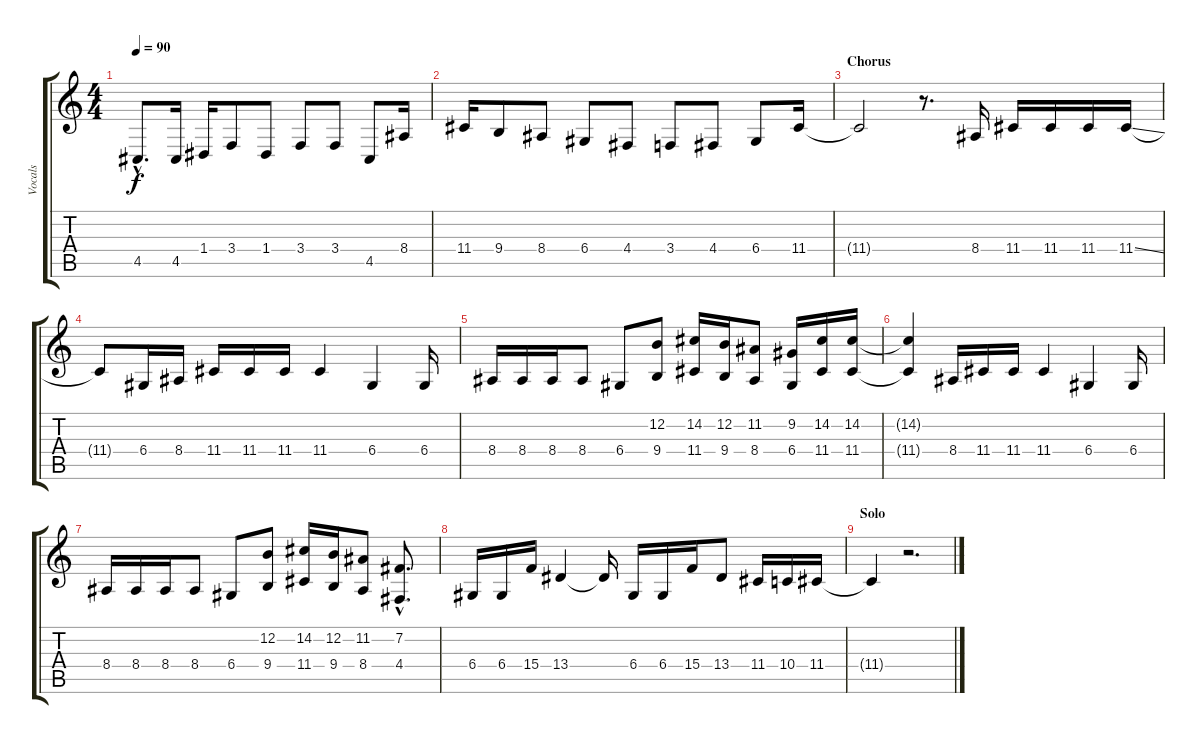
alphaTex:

\track ("Vocals" "Vocals") {instrument lead1square}
\staff {score tabs}
\tuning (E4 B3 G3 D3 A2 E2) {hide}
\ts (4 4)
\tempo 90
\clef g2
\ks c
4.5{hac t}.8{d dy f} 4.5.16 1.4.16 3.4.8 1.4.8 3.4.8 3.4.8 4.5.8 8.4.16 |
11.4.16 9.4.8 8.4.8 6.4.8 4.4.8 3.4.8 4.4.8 6.4.8 11.4.16 |
\section ("" "Chorus")
11.4{t}.2 r.8{d} 8.4.16 11.4.16 11.4.16 11.4.16 11.4{ss}.16 |
11.4{t}.8 6.4.16 8.4.16 11.4.16 11.4.16 11.4.16 11.4.4 6.4.4 6.4.16 |
8.4.16 8.4.16 8.4.16 8.4.8 6.4.8 (12.2 9.4).8 (14.2 11.4).16 (12.2 9.4).16 (11.2 8.4).8 (9.2 6.4).16 (14.2 11.4).16 (14.2 11.4).16 |
(14.2{t} 11.4{t}).4 8.4.16 11.4.16 11.4.16 11.4.4 6.4.4 6.4.16 |
8.4.16 8.4.16 8.4.16 8.4.8 6.4.8 (12.2 9.4).8 (14.2 11.4).16 (12.2 9.4).16 (11.2 8.4).8 (7.2{hac} 4.4{hac}).8{d} |
6.4.16 6.4.16 15.4.16 13.4.4 13.4{t}.16 6.4.16 6.4.16 15.4.16 13.4.8 11.4.16 10.4.16 11.4.16 |
\section ("" "Solo")
11.4{t}.4 r.2{d}
